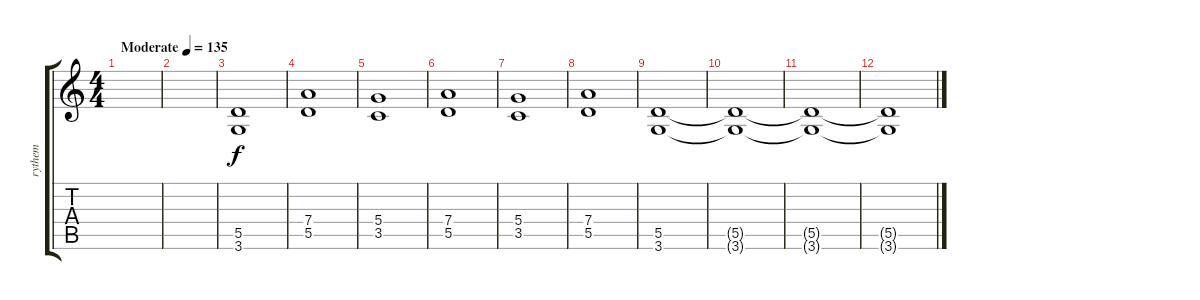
\track ("rythem" "rythem") {instrument distortionguitar}
\staff {score tabs}
\tuning (E4 B3 G3 D3 A2 E2) {hide}
\ts (4 4)
\tempo (135 "Moderate")
\clef g2
\ks c
|
|
(5.5 3.6).1 |
(7.4 5.5).1 |
(5.4 3.5).1 |
(7.4 5.5).1 |
(5.4 3.5).1 |
(7.4 5.5).1 |
(5.5 3.6).1 |
(5.5{t} 3.6{t}).1 |
(5.5{t} 3.6{t}).1 |
(5.5{t} 3.6{t}).1
